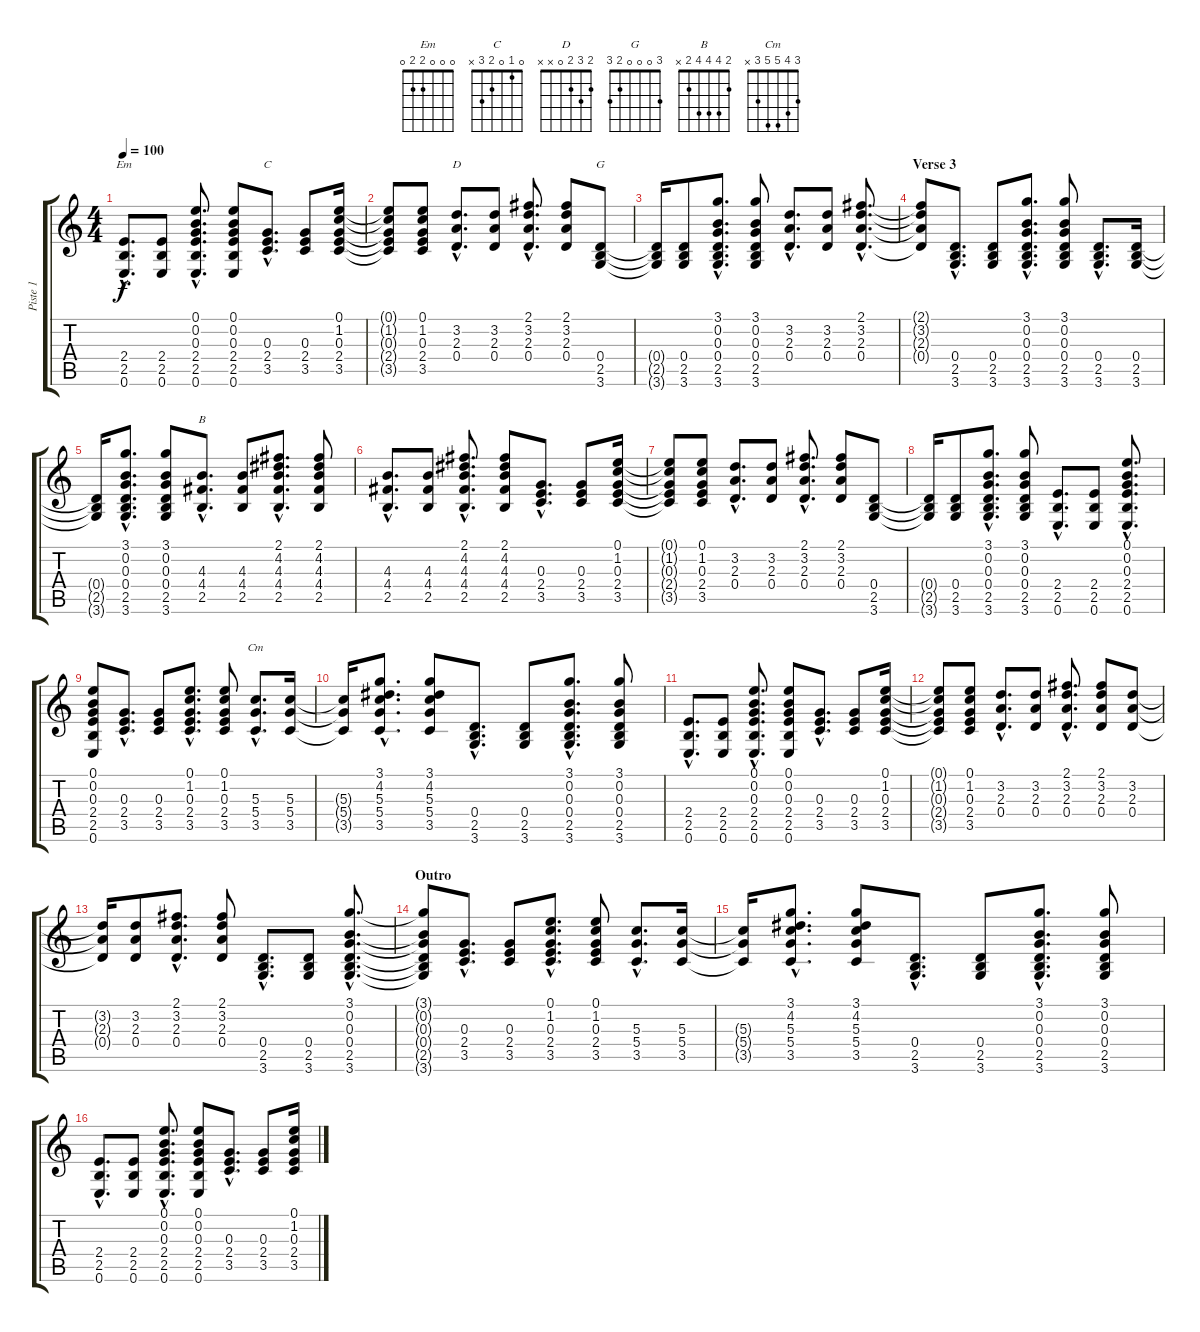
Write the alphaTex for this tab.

\track ("Piste 1" "Piste 1") {instrument acousticguitarnylon}
\staff {score tabs}
\tuning (E4 B3 G3 D3 A2 E2) {hide}
\chord ("Em" 0 0 0 2 2 0)
\chord ("C" 0 1 0 2 3 x)
\chord ("D" 2 3 2 0 x x)
\chord ("G" 3 0 0 0 2 3)
\chord ("B" 2 4 4 4 2 x)
\chord ("Cm" 3 4 5 5 3 x)
\ts (4 4)
\tempo 100
\clef g2
\ks c
(2.4{hac} 2.5{hac} 0.6{hac}).8{d ch "Em" dy f} (2.4 2.5 0.6).8 (0.1{hac} 0.2{hac} 0.3{hac} 2.4{hac} 2.5{hac} 0.6{hac}).8{d} (0.1 0.2 0.3 2.4 2.5 0.6).8 (0.3{hac} 2.4{hac} 3.5{hac}).8{d ch "C"} (0.3 2.4 3.5).8 (0.1 1.2 0.3 2.4 3.5).16 |
(0.1{t} 1.2{t} 0.3{t} 2.4{t} 3.5{t}).8 (0.1 1.2 0.3 2.4 3.5).8 (3.2{hac} 2.3{hac} 0.4{hac}).8{d ch "D"} (3.2 2.3 0.4).8 (2.1{hac} 3.2{hac} 2.3{hac} 0.4{hac}).8{d} (2.1 3.2 2.3 0.4).8 (0.4 2.5 3.6).8{ch "G"} |
(0.4{t} 2.5{t} 3.6{t}).16 (0.4 2.5 3.6).8 (3.1{hac} 0.2{hac} 0.3{hac} 0.4{hac} 2.5{hac} 3.6{hac}).8{d} (3.1 0.2 0.3 0.4 2.5 3.6).8 (3.2{hac} 2.3{hac} 0.4{hac}).8{d} (3.2 2.3 0.4).8 (2.1{hac} 3.2{hac} 2.3{hac} 0.4{hac}).8{d} |
\section ("" "Verse 3")
(2.1{t} 3.2{t} 2.3{t} 0.4{t}).8 (0.4{hac} 2.5{hac} 3.6{hac}).8{d} (0.4 2.5 3.6).8 (3.1{hac} 0.2{hac} 0.3{hac} 0.4{hac} 2.5{hac} 3.6{hac}).8{d} (3.1 0.2 0.3 0.4 2.5 3.6).8 (0.4{hac} 2.5{hac} 3.6{hac}).8{d} (0.4 2.5 3.6).16 |
(0.4{t} 2.5{t} 3.6{t}).16 (3.1{hac} 0.2{hac} 0.3{hac} 0.4{hac} 2.5{hac} 3.6{hac}).8{d} (3.1 0.2 0.3 0.4 2.5 3.6).8 (4.3{hac} 4.4{hac} 2.5{hac}).8{d ch "B"} (4.3 4.4 2.5).8 (2.1{hac} 4.2{hac} 4.3{hac} 4.4{hac} 2.5{hac}).8{d} (2.1 4.2 4.3 4.4 2.5).8 |
(4.3{hac} 4.4{hac} 2.5{hac}).8{d} (4.3 4.4 2.5).8 (2.1{hac} 4.2{hac} 4.3{hac} 4.4{hac} 2.5{hac}).8{d} (2.1 4.2 4.3 4.4 2.5).8 (0.3{hac} 2.4{hac} 3.5{hac}).8{d} (0.3 2.4 3.5).8 (0.1 1.2 0.3 2.4 3.5).16 |
(0.1{t} 1.2{t} 0.3{t} 2.4{t} 3.5{t}).8 (0.1 1.2 0.3 2.4 3.5).8 (3.2{hac} 2.3{hac} 0.4{hac}).8{d} (3.2 2.3 0.4).8 (2.1{hac} 3.2{hac} 2.3{hac} 0.4{hac}).8{d} (2.1 3.2 2.3 0.4).8 (0.4 2.5 3.6).8 |
(0.4{t} 2.5{t} 3.6{t}).16 (0.4 2.5 3.6).8 (3.1{hac} 0.2{hac} 0.3{hac} 0.4{hac} 2.5{hac} 3.6{hac}).8{d} (3.1 0.2 0.3 0.4 2.5 3.6).8 (2.4{hac} 2.5{hac} 0.6{hac}).8{d} (2.4 2.5 0.6).8 (0.1{hac} 0.2{hac} 0.3{hac} 2.4{hac} 2.5{hac} 0.6{hac}).8{d} |
(0.1 0.2 0.3 2.4 2.5 0.6).8 (0.3{hac} 2.4{hac} 3.5{hac}).8{d} (0.3 2.4 3.5).8 (0.1{hac} 1.2{hac} 0.3{hac} 2.4{hac} 3.5{hac}).8{d} (0.1 1.2 0.3 2.4 3.5).8 (5.3{hac} 5.4{hac} 3.5{hac}).8{d ch "Cm"} (5.3 5.4 3.5).16 |
(5.3{t} 5.4{t} 3.5{t}).16 (3.1{hac} 4.2{hac} 5.3{hac} 5.4{hac} 3.5{hac}).8{d} (3.1 4.2 5.3 5.4 3.5).8 (0.4{hac} 2.5{hac} 3.6{hac}).8{d} (0.4 2.5 3.6).8 (3.1{hac} 0.2{hac} 0.3{hac} 0.4{hac} 2.5{hac} 3.6{hac}).8{d} (3.1 0.2 0.3 0.4 2.5 3.6).8 |
(2.4{hac} 2.5{hac} 0.6{hac}).8{d} (2.4 2.5 0.6).8 (0.1{hac} 0.2{hac} 0.3{hac} 2.4{hac} 2.5{hac} 0.6{hac}).8{d} (0.1 0.2 0.3 2.4 2.5 0.6).8 (0.3{hac} 2.4{hac} 3.5{hac}).8{d} (0.3 2.4 3.5).8 (0.1 1.2 0.3 2.4 3.5).16 |
(0.1{t} 1.2{t} 0.3{t} 2.4{t} 3.5{t}).8 (0.1 1.2 0.3 2.4 3.5).8 (3.2{hac} 2.3{hac} 0.4{hac}).8{d} (3.2 2.3 0.4).8 (2.1{hac} 3.2{hac} 2.3{hac} 0.4{hac}).8{d} (2.1 3.2 2.3 0.4).8 (3.2 2.3 0.4).8 |
(3.2{t} 2.3{t} 0.4{t}).16 (3.2 2.3 0.4).8 (2.1{hac} 3.2{hac} 2.3{hac} 0.4{hac}).8{d} (2.1 3.2 2.3 0.4).8 (0.4{hac} 2.5{hac} 3.6{hac}).8{d} (0.4 2.5 3.6).8 (3.1{hac} 0.2{hac} 0.3{hac} 0.4{hac} 2.5{hac} 3.6{hac}).8{d} |
\section ("" "Outro")
(3.1{t} 0.2{t} 0.3{t} 0.4{t} 2.5{t} 3.6{t}).8 (0.3{hac} 2.4{hac} 3.5{hac}).8{d} (0.3 2.4 3.5).8 (0.1{hac} 1.2{hac} 0.3{hac} 2.4{hac} 3.5{hac}).8{d} (0.1 1.2 0.3 2.4 3.5).8 (5.3{hac} 5.4{hac} 3.5{hac}).8{d} (5.3 5.4 3.5).16 |
(5.3{t} 5.4{t} 3.5{t}).16 (3.1{hac} 4.2{hac} 5.3{hac} 5.4{hac} 3.5{hac}).8{d} (3.1 4.2 5.3 5.4 3.5).8 (0.4{hac} 2.5{hac} 3.6{hac}).8{d} (0.4 2.5 3.6).8 (3.1{hac} 0.2{hac} 0.3{hac} 0.4{hac} 2.5{hac} 3.6{hac}).8{d} (3.1 0.2 0.3 0.4 2.5 3.6).8 |
(2.4{hac} 2.5{hac} 0.6{hac}).8{d} (2.4 2.5 0.6).8 (0.1{hac} 0.2{hac} 0.3{hac} 2.4{hac} 2.5{hac} 0.6{hac}).8{d} (0.1 0.2 0.3 2.4 2.5 0.6).8 (0.3{hac} 2.4{hac} 3.5{hac}).8{d} (0.3 2.4 3.5).8 (0.1 1.2 0.3 2.4 3.5).16
